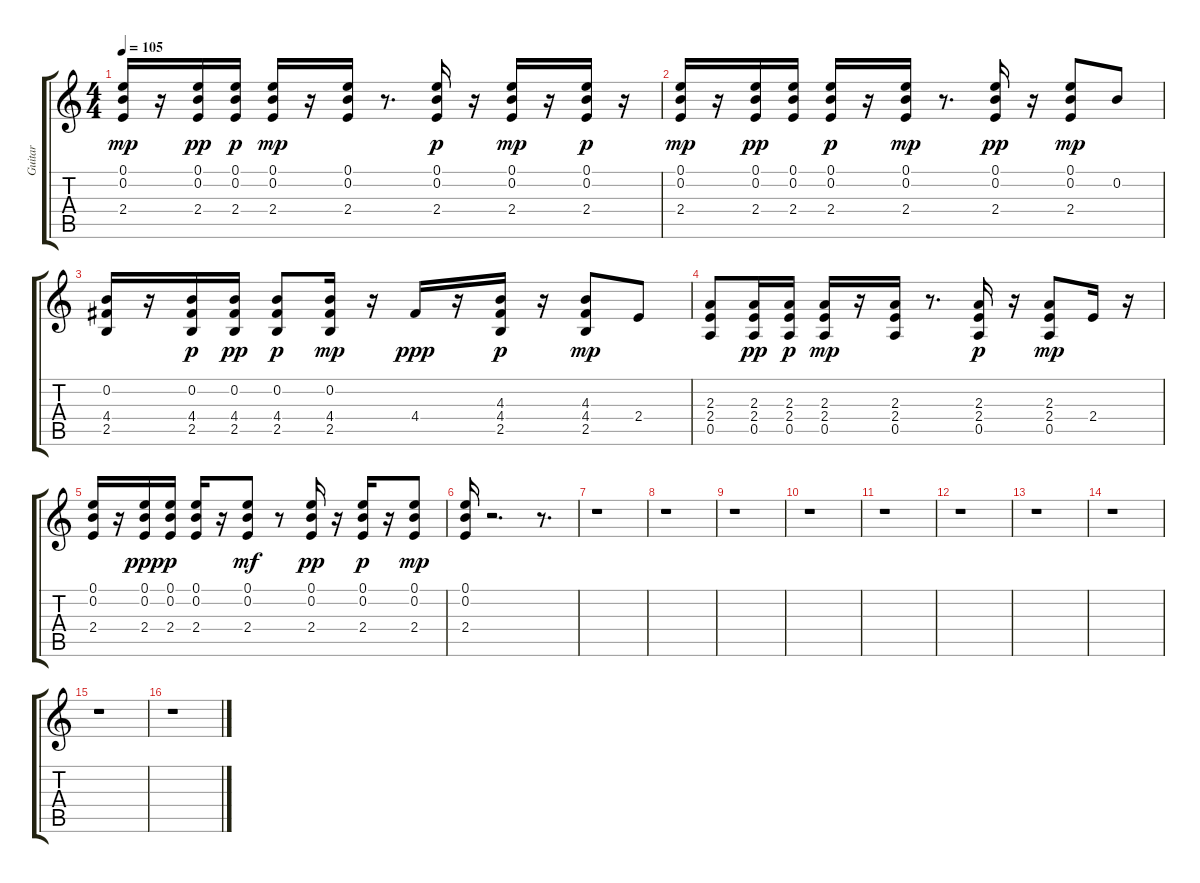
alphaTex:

\track ("Guitar" "Guitar") {instrument acousticguitarnylon}
\staff {score tabs}
\tuning (E4 B3 G3 D3 A2 E2) {hide}
\ts (4 4)
\tempo 105
\clef g2
\ks c
(0.1 0.2 2.4).16{dy mp} r.16 (0.1 0.2 2.4).16{dy pp} (0.1 0.2 2.4).16{dy p} (0.1 0.2 2.4).16{dy mp} r.16 (0.1 0.2 2.4).16 r.8{d} (0.1 0.2 2.4).16{dy p} r.16 (0.1 0.2 2.4).16{dy mp} r.16 (0.1 0.2 2.4).16{dy p} r.16 |
(0.1 0.2 2.4).16{dy mp} r.16 (0.1 0.2 2.4).16{dy pp} (0.1 0.2 2.4).16 (0.1 0.2 2.4).16{dy p} r.16 (0.1 0.2 2.4).16{dy mp} r.8{d} (0.1 0.2 2.4).16{dy pp} r.16 (0.1 0.2 2.4).8{dy mp} 0.2.8 |
(0.2 4.4 2.5).16 r.16 (0.2 4.4 2.5).16{dy p} (0.2 4.4 2.5).16{dy pp} (0.2 4.4 2.5).8{dy p} (0.2 4.4 2.5).16{dy mp} r.16 4.4.16{dy ppp} r.16 (4.3 4.4 2.5).16{dy p} r.16 (4.3 4.4 2.5).8{dy mp} 2.4.8 |
(2.3 2.4 0.5).8 (2.3 2.4 0.5).16{dy pp} (2.3 2.4 0.5).16{dy p} (2.3 2.4 0.5).16{dy mp} r.16 (2.3 2.4 0.5).16 r.8{d} (2.3 2.4 0.5).16{dy p} r.16 (2.3 2.4 0.5).8{dy mp} 2.4.16 r.16 |
(0.1 0.2 2.4).16 r.16 (0.1 0.2 2.4).16{dy ppp} (0.1 0.2 2.4).16{dy p} (0.1 0.2 2.4).16 r.16 (0.1 0.2 2.4).8{dy mf} r.8 (0.1 0.2 2.4).16{dy pp} r.16 (0.1 0.2 2.4).16{dy p} r.16 (0.1 0.2 2.4).8{dy mp} |
(0.1 0.2 2.4).16 r.2{d} r.8{d} |
r.1 |
r.1 |
r.1 |
r.1 |
r.1 |
r.1 |
r.1 |
r.1 |
r.1 |
r.1
